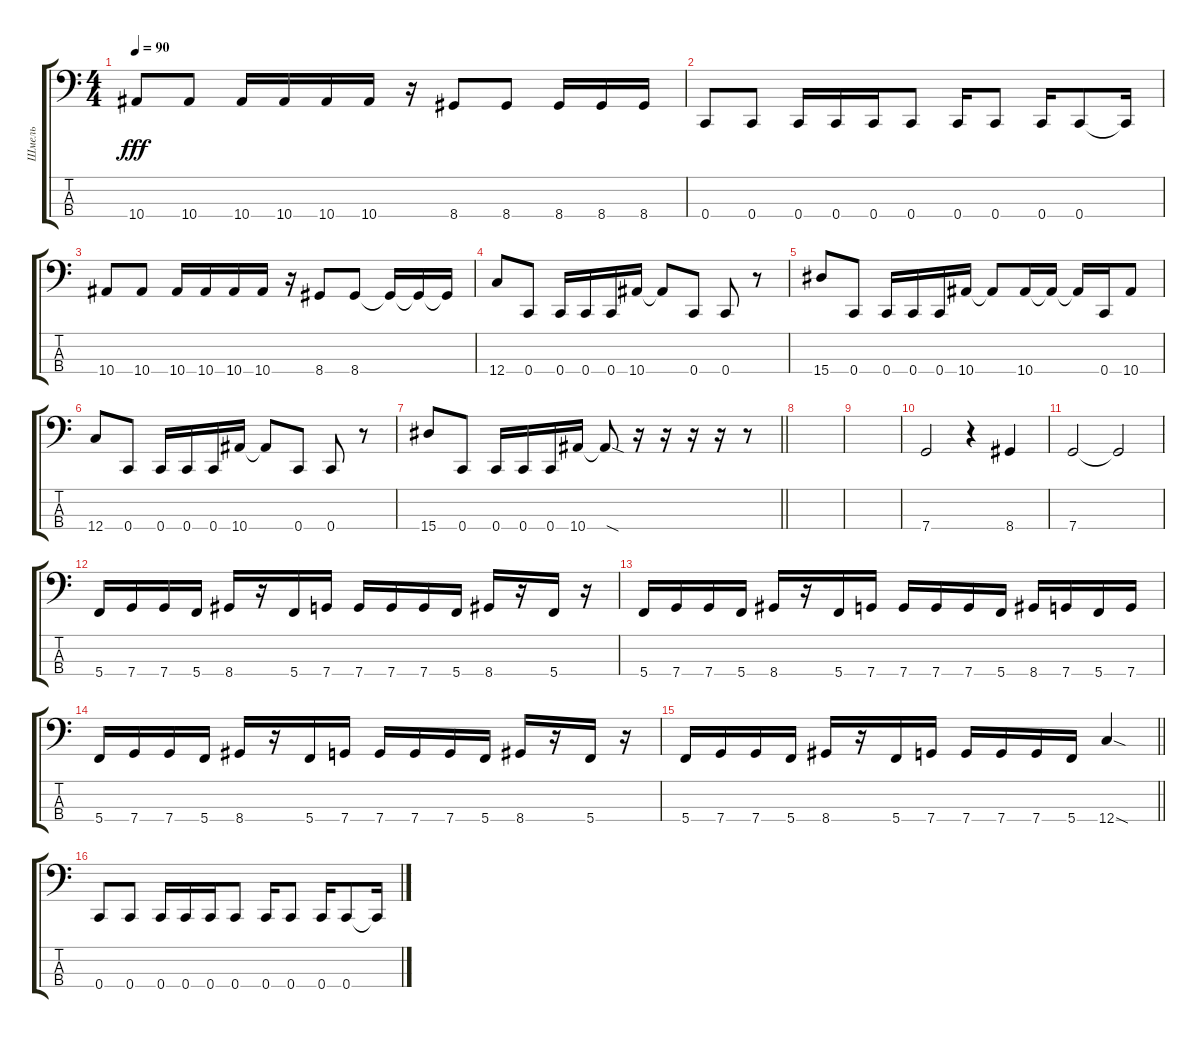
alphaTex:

\track ("Шмель" "Шмель") {instrument electricbassfinger}
\staff {score tabs}
\tuning (F2 C2 G1 C1) {hide}
\ts (4 4)
\tempo 90
\clef f4
\ks c
10.4.8{dy fff} 10.4.8 10.4.16 10.4.16 10.4.16 10.4.16 r.16 8.4.8 8.4.8 8.4.16 8.4.16 8.4.16 |
0.4.8 0.4.8 0.4.16 0.4.16 0.4.16 0.4.8 0.4.16 0.4.8 0.4.16 0.4.8 0.4{t}.16 |
10.4.8 10.4.8 10.4.16 10.4.16 10.4.16 10.4.16 r.16 8.4.8 8.4.8 8.4{t}.16 8.4{t}.16 8.4{t}.16 |
12.4.8 0.4.8 0.4.16 0.4.16 0.4.16 10.4.16 10.4{t}.8 0.4.8 0.4.8 r.8 |
15.4.8 0.4.8 0.4.16 0.4.16 0.4.16 10.4.16 10.4{t}.8 10.4.16 10.4{t}.16 10.4{t}.16 0.4.16 10.4.8 |
12.4.8 0.4.8 0.4.16 0.4.16 0.4.16 10.4.16 10.4{t}.8 0.4.8 0.4.8 r.8 |
\barLineRight lightlight
15.4.8 0.4.8 0.4.16 0.4.16 0.4.16 10.4.16 10.4{sod t}.8 r.16 r.16 r.16 r.16 r.8 |
|
|
7.4.2 r.4 8.4.4 |
7.4.2 7.4{t}.2 |
5.4.16 7.4.16 7.4.16 5.4.16 8.4.16 r.16 5.4.16 7.4.16 7.4.16 7.4.16 7.4.16 5.4.16 8.4.16 r.16 5.4.16 r.16 |
5.4.16 7.4.16 7.4.16 5.4.16 8.4.16 r.16 5.4.16 7.4.16 7.4.16 7.4.16 7.4.16 5.4.16 8.4.16 7.4.16 5.4.16 7.4.16 |
5.4.16 7.4.16 7.4.16 5.4.16 8.4.16 r.16 5.4.16 7.4.16 7.4.16 7.4.16 7.4.16 5.4.16 8.4.16 r.16 5.4.16 r.16 |
\barLineRight lightlight
5.4.16 7.4.16 7.4.16 5.4.16 8.4.16 r.16 5.4.16 7.4.16 7.4.16 7.4.16 7.4.16 5.4.16 12.4{sod}.4 |
0.4.8 0.4.8 0.4.16 0.4.16 0.4.16 0.4.8 0.4.16 0.4.8 0.4.16 0.4.8 0.4{t}.16
